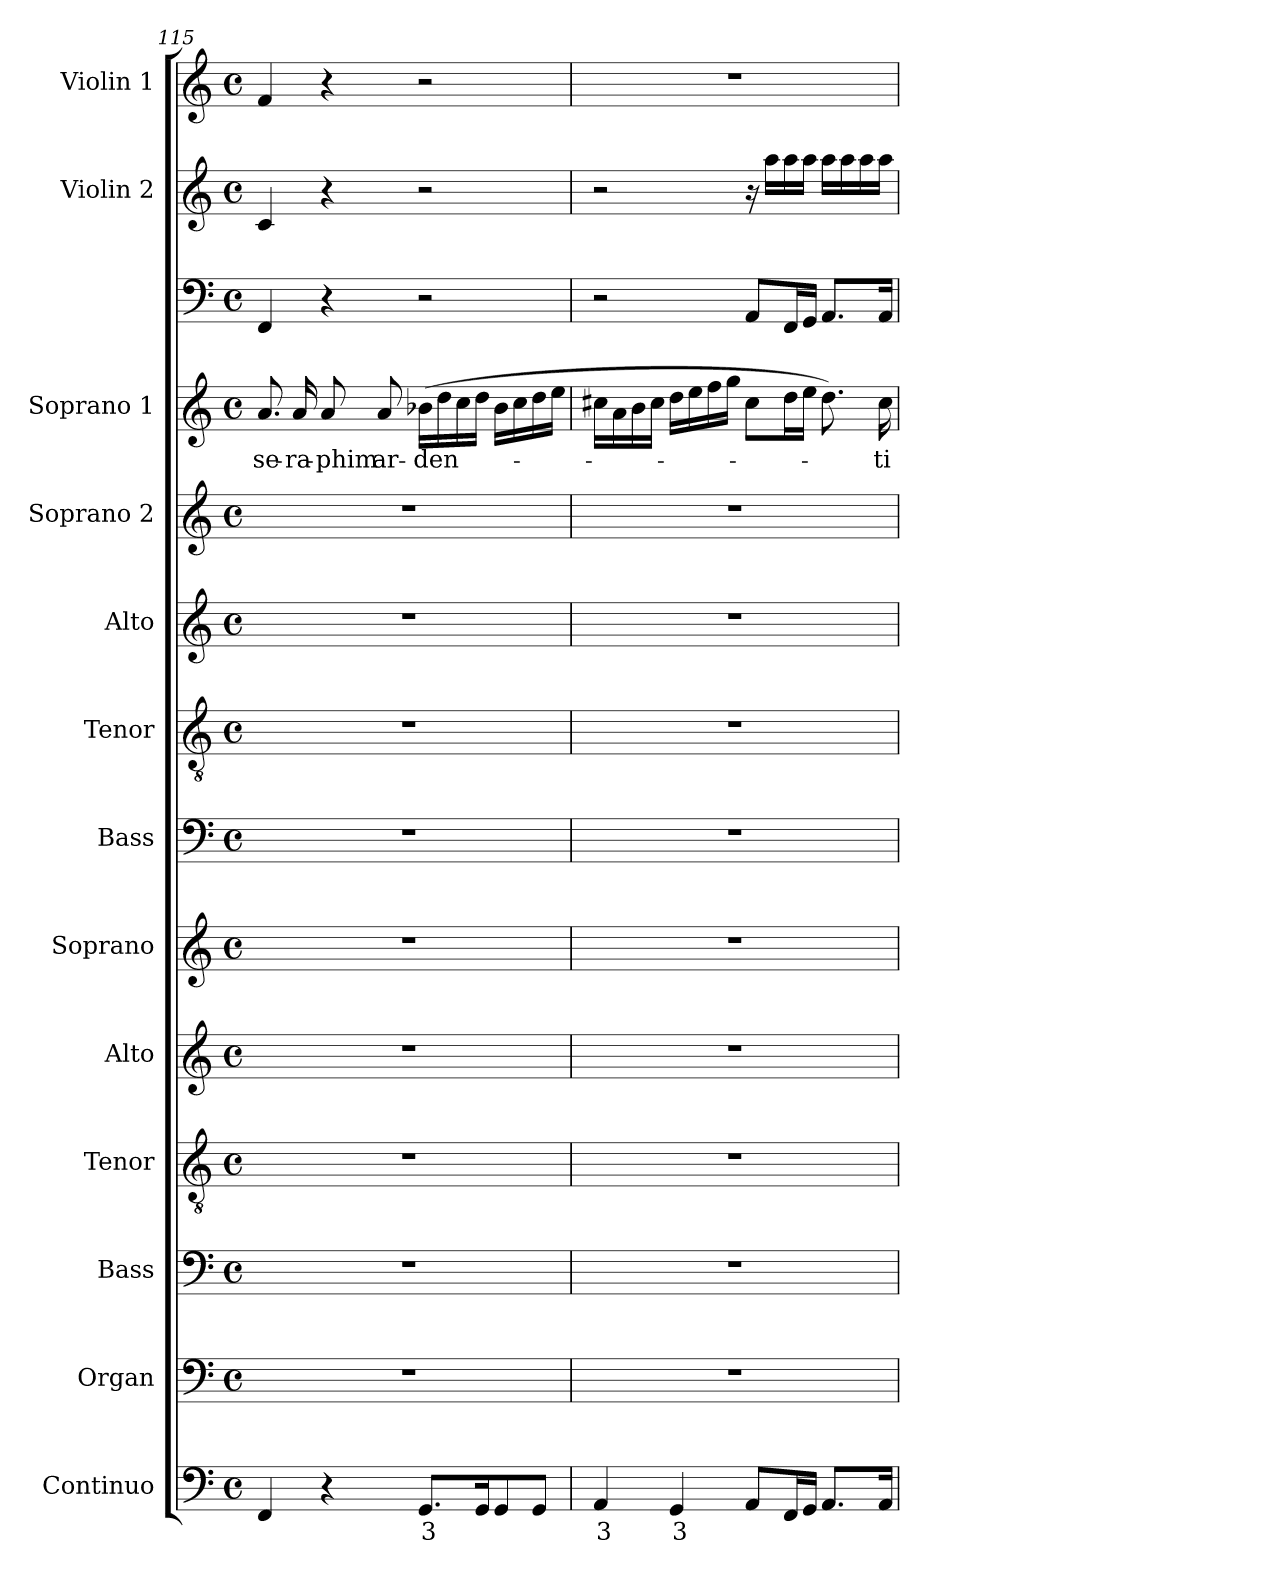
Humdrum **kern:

**kern	**text	**kern	**kern	**kern	**kern	**kern	**kern	**kern	**kern	**kern	**kern	**text	**kern	**kern	**kern
*part14	*part14	*part13	*part12	*part11	*part10	*part9	*part8	*part7	*part6	*part5	*part4	*part4	*part3	*part2	*part1
*staff14	*staff14	*staff13	*staff12	*staff11	*staff10	*staff9	*staff8	*staff7	*staff6	*staff5	*staff4	*staff4	*staff3	*staff2	*staff1
*I"Continuo	*	*I"Organ	*I"Bass	*I"Tenor	*I"Alto	*I"Soprano	*I"Bass	*I"Tenor	*I"Alto	*I"Soprano 2	*I"Soprano 1	*	*I""Acc. to violins"	*I"Violin 2	*I"Violin 1
*I'Cont.	*	*I'Org.	*I'B.	*I'T.	*I'A.	*I'S.	*I'B.	*I'T.	*I'A.	*I'S2.	*I'S1.	*	*I'Ac to violins.	*I'Vln. 2	*I'Vln. 1
*clefF4	*	*clefF4	*clefF4	*clefGv2	*clefG2	*clefG2	*clefF4	*clefGv2	*clefG2	*clefG2	*clefG2	*	*clefF4	*clefG2	*clefG2
*	*	*	*	*ITrd7c12	*	*	*	*ITrd7c12	*	*	*	*	*	*	*
*k[]	*	*k[]	*k[]	*k[]	*k[]	*k[]	*k[]	*k[]	*k[]	*k[]	*k[]	*	*k[]	*k[]	*k[]
*C:	*	*C:	*C:	*C:	*C:	*C:	*C:	*C:	*C:	*C:	*C:	*	*C:	*C:	*C:
*M4/4	*	*M4/4	*M4/4	*M4/4	*M4/4	*M4/4	*M4/4	*M4/4	*M4/4	*M4/4	*M4/4	*	*M4/4	*M4/4	*M4/4
*met(c)	*	*met(c)	*met(c)	*met(c)	*met(c)	*met(c)	*met(c)	*met(c)	*met(c)	*met(c)	*met(c)	*	*met(c)	*met(c)	*met(c)
=115	=115	=115	=115	=115	=115	=115	=115	=115	=115	=115	=115	=115	=115	=115	=115
!	!	!	!	!	!	!	!	!	!	!	!	!LO:LY:b:color=#000000	!	!	!
4FFi/	.	1r	1r	1r	1r	1r	1r	1r	1r	1r	8.ai/	se-	4FFi/	4ci/	4fi/
!	!	!	!	!	!	!	!	!	!	!	!	!LO:LY:b:color=#000000	!	!	!
.	.	.	.	.	.	.	.	.	.	.	16ai/	-ra-	.	.	.
!	!	!	!	!	!	!	!	!	!	!	!	!LO:LY:b:color=#000000	!	!	!
4r	.	.	.	.	.	.	.	.	.	.	8ai/	-phim	4r	4r	4r
!	!	!	!	!	!	!	!	!	!	!	!	!LO:LY:b:color=#000000	!	!	!
.	.	.	.	.	.	.	.	.	.	.	8ai/	ar-	.	.	.
!	!LO:LY:b:color=#000000	!	!	!	!	!	!	!	!	!	!	!	!	!	!
!	!	!	!	!	!	!	!	!	!	!	!	!LO:LY:b:color=#000000	!	!	!
8.GGi/L	3	.	.	.	.	.	.	.	.	.	(16b-Xi\LL	-den-	2r	2r	2r
.	.	.	.	.	.	.	.	.	.	.	16ddi\	.	.	.	.
.	.	.	.	.	.	.	.	.	.	.	16cci\	.	.	.	.
16GGi/k	.	.	.	.	.	.	.	.	.	.	16ddi\JJ	.	.	.	.
8GGi/	.	.	.	.	.	.	.	.	.	.	16b-i\LL	.	.	.	.
.	.	.	.	.	.	.	.	.	.	.	16cci\	.	.	.	.
8GGi/J	.	.	.	.	.	.	.	.	.	.	16ddi\	.	.	.	.
.	.	.	.	.	.	.	.	.	.	.	16eei\JJ	.	.	.	.
!!LO:PB:g=z
=116	=116	=116	=116	=116	=116	=116	=116	=116	=116	=116	=116	=116	=116	=116	=116
!	!LO:LY:b:color=#000000	!	!	!	!	!	!	!	!	!	!	!	!	!	!
4AAi/	3	1r	1r	1r	1r	1r	1r	1r	1r	1r	16cc#Xi\LL	.	2r	2r	1r
.	.	.	.	.	.	.	.	.	.	.	16ai\	.	.	.	.
.	.	.	.	.	.	.	.	.	.	.	16bi\	.	.	.	.
.	.	.	.	.	.	.	.	.	.	.	16cc#i\JJ	.	.	.	.
!	!LO:LY:b:color=#000000	!	!	!	!	!	!	!	!	!	!	!	!	!	!
4GGi/	3	.	.	.	.	.	.	.	.	.	16ddi\LL	.	.	.	.
.	.	.	.	.	.	.	.	.	.	.	16eei\	.	.	.	.
.	.	.	.	.	.	.	.	.	.	.	16ffi\	.	.	.	.
.	.	.	.	.	.	.	.	.	.	.	16ggi\JJ	.	.	.	.
8AAi/L	.	.	.	.	.	.	.	.	.	.	8cc#i\L	.	8AAi/L	16r	.
.	.	.	.	.	.	.	.	.	.	.	.	.	.	16aai\LL	.
16FFi/L	.	.	.	.	.	.	.	.	.	.	16ddi\L	.	16FFi/L	16aai\	.
16GGi/JJ	.	.	.	.	.	.	.	.	.	.	16eei\JJ	.	16GGi/JJ	16aai\JJ	.
8.AAi/L	.	.	.	.	.	.	.	.	.	.	8.ddi\)	.	8.AAi/L	16aai\LL	.
.	.	.	.	.	.	.	.	.	.	.	.	.	.	16aai\	.
.	.	.	.	.	.	.	.	.	.	.	.	.	.	16aai\	.
!	!	!	!	!	!	!	!	!	!	!	!	!LO:LY:b:color=#000000	!	!	!
16AAi/Jk	.	.	.	.	.	.	.	.	.	.	16cc#i\	-ti-	16AAi/Jk	16aai\JJ	.
=	=	=	=	=	=	=	=	=	=	=	=	=	=	=	=
*-	*-	*-	*-	*-	*-	*-	*-	*-	*-	*-	*-	*-	*-	*-	*-
